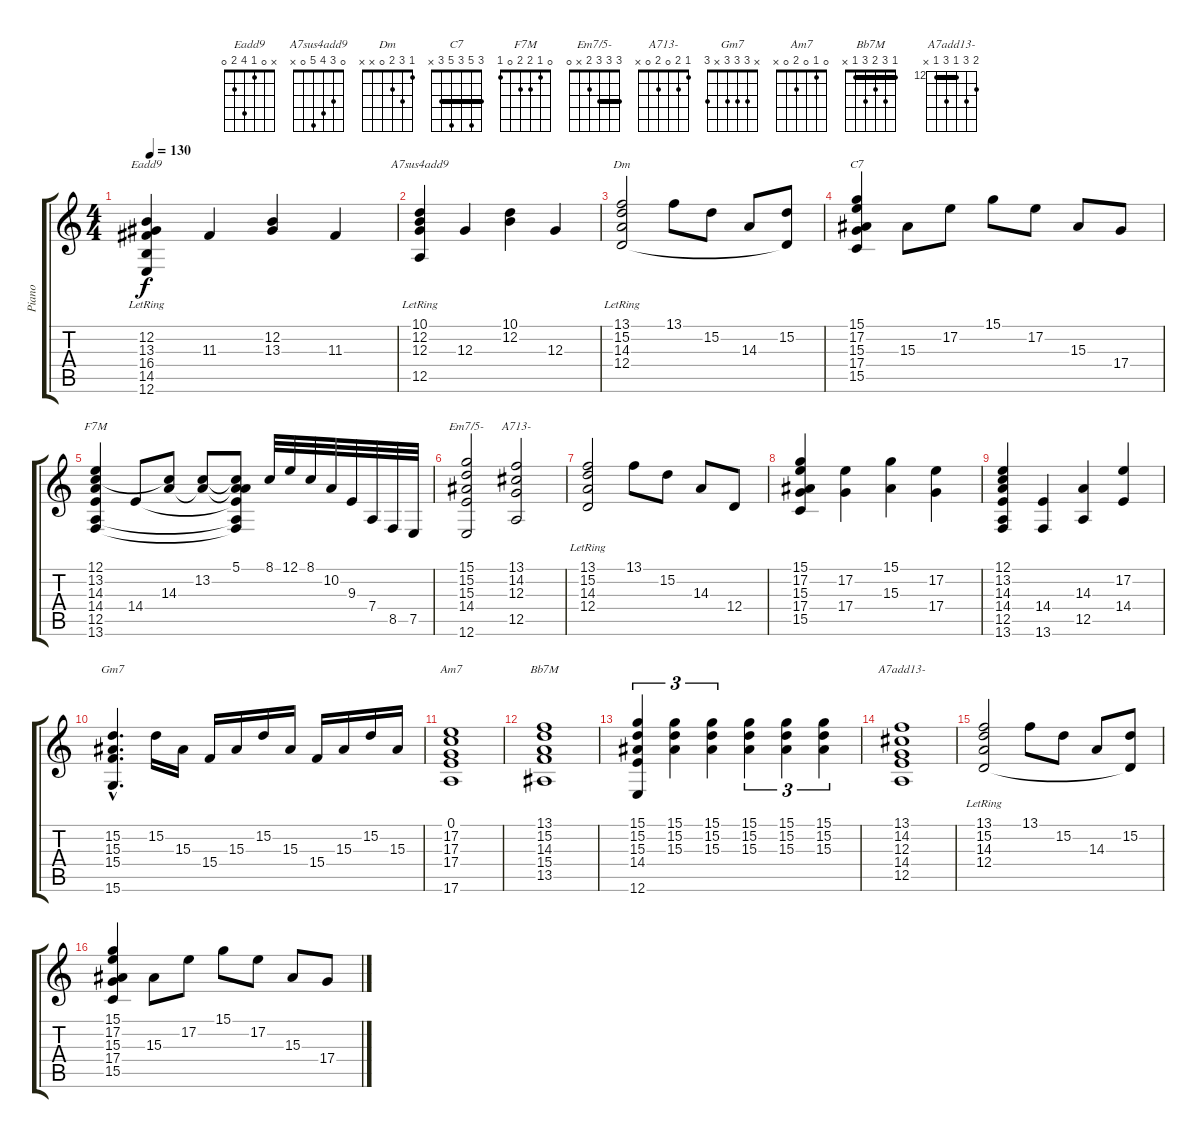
\track ("Piano" "Piano") {instrument acousticgrandpiano}
\staff {score tabs}
\tuning (E4 B3 G3 D3 A2 E2) {hide}
\chord ("Eadd9" x 0 1 4 2 0)
\chord ("A7sus4add9" 0 3 4 5 0 x)
\chord ("Dm" 1 3 2 0 x x)
\chord ("C7" 3 5 3 5 3 x) {barre 3}
\chord ("F7M" 0 1 2 2 0 1)
\chord ("Em7/5-" 3 3 3 2 x 0) {barre 3}
\chord ("A713-" 1 2 0 2 0 x)
\chord ("Gm7" x 3 3 3 x 3)
\chord ("Am7" 0 1 0 2 0 x)
\chord ("Bb7M" 1 3 2 3 1 x) {barre 1}
\chord ("A7add13-" 13 14 12 14 12 x) {firstfret 12 barre 12}
\ts (4 4)
\tempo 130
\clef g2
\ks c
(12.2{lr} 13.3{lr} 16.4{lr} 14.5{lr} 12.6{lr}).4{ch "Eadd9" dy f} 11.3.4 (12.2 13.3).4 11.3.4 |
(10.1{lr} 12.2{lr} 12.3{lr} 12.5{lr}).4{ch "A7sus4add9"} 12.3.4 (10.1 12.2).4 12.3.4 |
(13.1{lr} 15.2{lr} 14.3{lr} 12.4{lr}).2{ch "Dm"} 13.1.8 15.2.8 14.3.8 (15.2 12.4{t}).8 |
(15.1 17.2 15.3 17.4 15.5).4{ch "C7"} 15.3.8 17.2.8 15.1.8 17.2.8 15.3.8 17.4.8 |
(12.1 13.2 14.3 14.4 12.5 13.6).4{ch "F7M"} 14.4.8 (13.2{t} 14.3).8 (13.2 14.3{t}).8 (5.1 13.2{t} 14.3{t} 14.4{t} 12.5{t} 13.6{t}).8 8.1.32 12.1.32 8.1.32 10.2.32 9.3.32 7.4.32 8.5.32 7.5.32 |
(15.1 15.2 15.3 14.4 12.6).2{ch "Em7/5-"} (13.1 14.2 12.3 12.5).2{ch "A713-"} |
(13.1{lr} 15.2{lr} 14.3{lr} 12.4{lr}).2 13.1.8 15.2.8 14.3.8 12.4.8 |
(15.1 17.2 15.3 17.4 15.5).4 (17.2 17.4).4 (15.1 15.3).4 (17.2 17.4).4 |
(12.1 13.2 14.3 14.4 12.5 13.6).4 (14.4 13.6).4 (14.3 12.5).4 (17.2 14.4).4 |
(15.2{hac} 15.3{hac} 15.4{hac} 15.6{hac}).4{d ch "Gm7"} 15.2.16 15.3.16 15.4.16 15.3.16 15.2.16 15.3.16 15.4.16 15.3.16 15.2.16 15.3.16 |
(0.1 17.2 17.3 17.4 17.6).1{ch "Am7"} |
(13.1 15.2 14.3 15.4 13.5).1{ch "Bb7M"} |
(15.1 15.2 15.3 14.4 12.6).4{tu (3 2)} (15.1 15.2 15.3).4{tu (3 2)} (15.1 15.2 15.3).4{tu (3 2)} (15.1 15.2 15.3).4{tu (3 2)} (15.1 15.2 15.3).4{tu (3 2)} (15.1 15.2 15.3).4{tu (3 2)} |
(13.1 14.2 12.3 14.4 12.5).1{ch "A7add13-"} |
(13.1{lr} 15.2{lr} 14.3{lr} 12.4{lr}).2 13.1.8 15.2.8 14.3.8 (15.2 12.4{t}).8 |
(15.1 17.2 15.3 17.4 15.5).4 15.3.8 17.2.8 15.1.8 17.2.8 15.3.8 17.4.8
